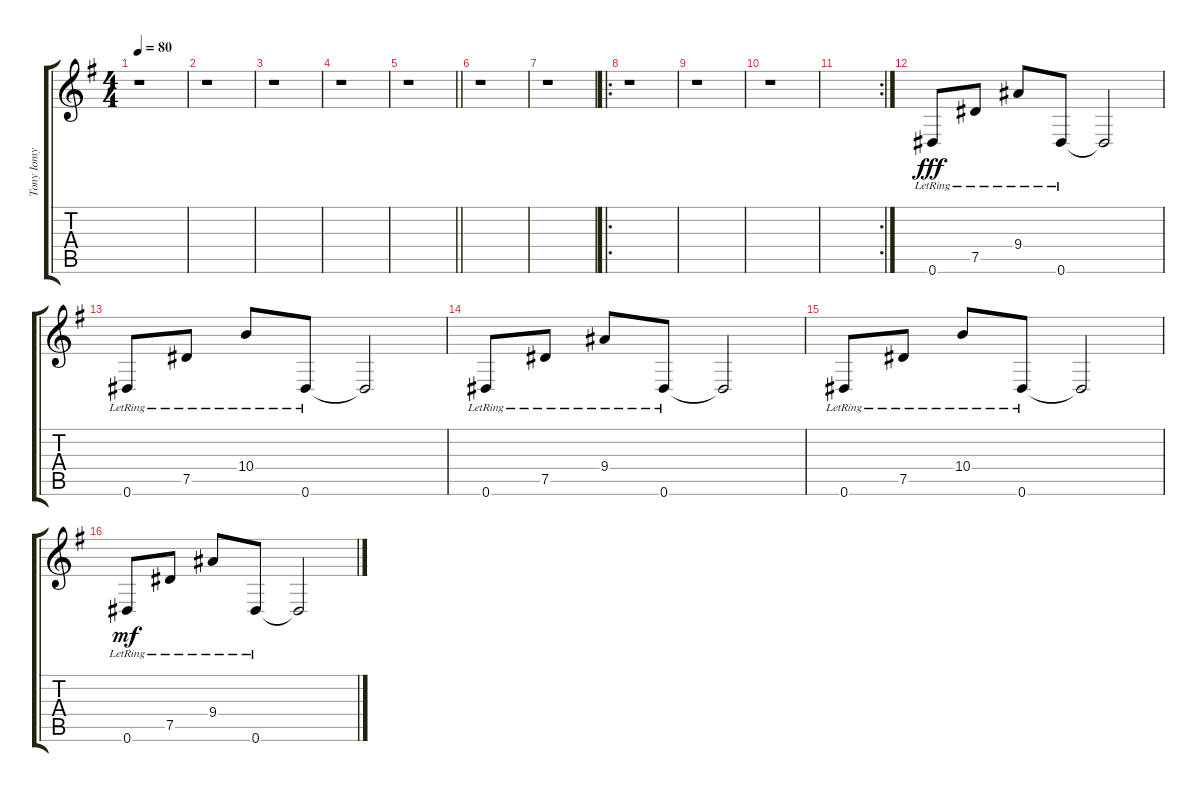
\track ("Tony Iomy" "Tony Iomy") {instrument acousticguitarsteel}
\staff {score tabs}
\tuning (Eb4 Bb3 Gb3 Db3 Ab2 Eb2) {hide}
\ts (4 4)
\tempo 80
\clef g2
\ks g
r.1{dy f} |
r.1 |
r.1 |
r.1 |
\barLineRight lightlight
r.1 |
r.1 |
r.1 |
\ro
r.1 |
r.1 |
r.1 |
\rc 2
|
0.6{lr}.8{dy fff} 7.5{lr}.8 9.4{lr}.8 0.6{lr}.8 0.6{t}.2 |
0.6{lr}.8 7.5{lr}.8 10.4{lr}.8 0.6{lr}.8 0.6{t}.2 |
0.6{lr}.8 7.5{lr}.8 9.4{lr}.8 0.6{lr}.8 0.6{t}.2 |
0.6{lr}.8 7.5{lr}.8 10.4{lr}.8 0.6{lr}.8 0.6{t}.2 |
0.6{lr}.8{dy mf} 7.5{lr}.8 9.4{lr}.8 0.6{lr}.8 0.6{t}.2
